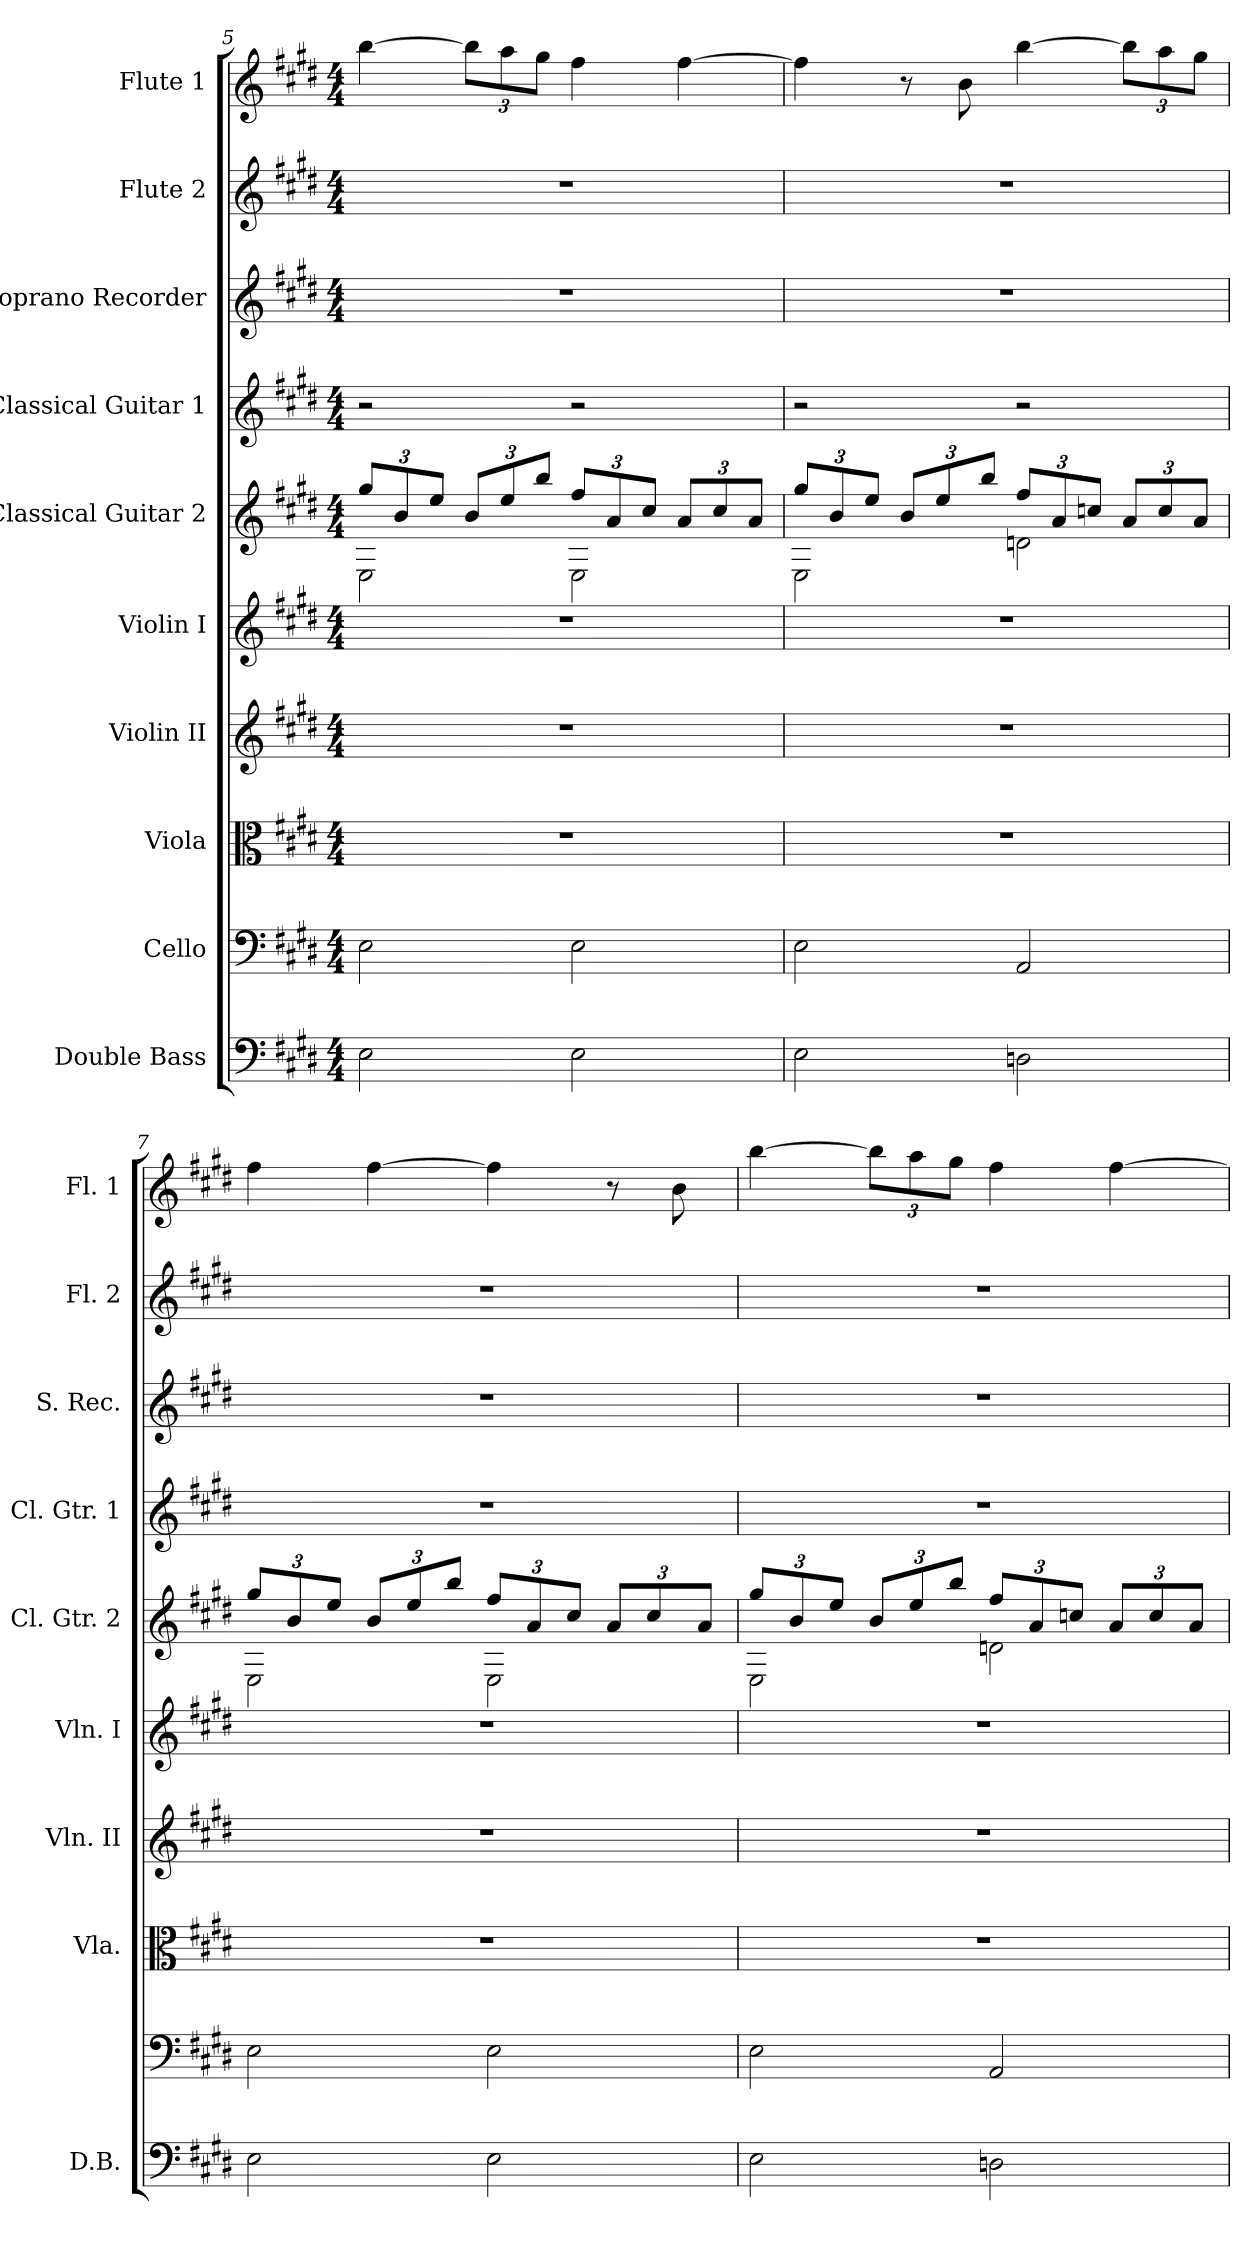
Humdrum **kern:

**kern	**kern	**kern	**kern	**kern	**kern	**kern	**kern	**kern	**kern
*part10	*part9	*part8	*part7	*part6	*part5	*part4	*part3	*part2	*part1
*staff10	*staff9	*staff8	*staff7	*staff6	*staff5	*staff4	*staff3	*staff2	*staff1
*I"Double Bass	*I"Cello	*I"Viola	*I"Violin II	*I"Violin I	*I"Classical Guitar 2	*I"Classical Guitar 1	*I"Soprano Recorder	*I"Flute 2	*I"Flute 1
*I'D.B.	*	*I'Vla.	*I'Vln. II	*I'Vln. I	*I'Cl. Gtr. 2	*I'Cl. Gtr. 1	*I'S. Rec.	*I'Fl. 2	*I'Fl. 1
*clefF4	*clefF4	*clefC3	*clefG2	*clefG2	*clefG2	*clefG2	*clefG2	*clefG2	*clefG2
*ITrd7c12	*	*	*	*	*ITrd7c12	*ITrd7c12	*ITrd-7c-12	*	*
*k[f#c#g#d#]	*k[f#c#g#d#]	*k[f#c#g#d#]	*k[f#c#g#d#]	*k[f#c#g#d#]	*k[f#c#g#d#]	*k[f#c#g#d#]	*k[f#c#g#d#]	*k[f#c#g#d#]	*k[f#c#g#d#]
*E:	*E:	*E:	*E:	*E:	*E:	*E:	*E:	*E:	*E:
*M4/4	*M4/4	*M4/4	*M4/4	*M4/4	*M4/4	*M4/4	*M4/4	*M4/4	*M4/4
=5	=5	=5	=5	=5	=5	=5	=5	=5	=5
*	*	*	*	*	*^	*	*	*	*
2EE\	2E\	1r	1r	1r	12g#/L	2EE\	2r	1r	1r	[4bb\
.	.	.	.	.	12B/	.	.	.	.	.
.	.	.	.	.	12e/J	.	.	.	.	.
.	.	.	.	.	12B/L	.	.	.	.	12bb\L]
.	.	.	.	.	12e/	.	.	.	.	12aa\
.	.	.	.	.	12b/J	.	.	.	.	12gg#\J
2EE\	2E\	.	.	.	12f#/L	2EE\	2r	.	.	4ff#\
.	.	.	.	.	12A/	.	.	.	.	.
.	.	.	.	.	12c#/J	.	.	.	.	.
.	.	.	.	.	12A/L	.	.	.	.	[4ff#\
.	.	.	.	.	12c#/	.	.	.	.	.
.	.	.	.	.	12A/J	.	.	.	.	.
=6	=6	=6	=6	=6	=6	=6	=6	=6	=6	=6
2EE\	2E\	1r	1r	1r	12g#/L	2EE\	2r	1r	1r	4ff#\]
.	.	.	.	.	12B/	.	.	.	.	.
.	.	.	.	.	12e/J	.	.	.	.	.
.	.	.	.	.	12B/L	.	.	.	.	8r
.	.	.	.	.	12e/	.	.	.	.	.
.	.	.	.	.	.	.	.	.	.	8b\
.	.	.	.	.	12b/J	.	.	.	.	.
2DDn\	2AA/	.	.	.	12f#/L	2Dn\	2r	.	.	[4bb\
.	.	.	.	.	12A/	.	.	.	.	.
.	.	.	.	.	12cn/J	.	.	.	.	.
.	.	.	.	.	12A/L	.	.	.	.	12bb\L]
.	.	.	.	.	12c/	.	.	.	.	12aa\
.	.	.	.	.	12A/J	.	.	.	.	12gg#\J
!!LO:PB:g=z
=7	=7	=7	=7	=7	=7	=7	=7	=7	=7	=7
2EE\	2E\	1r	1r	1r	12g#/L	2EE\	1r	1r	1r	4ff#\
.	.	.	.	.	12B/	.	.	.	.	.
.	.	.	.	.	12e/J	.	.	.	.	.
.	.	.	.	.	12B/L	.	.	.	.	[4ff#\
.	.	.	.	.	12e/	.	.	.	.	.
.	.	.	.	.	12b/J	.	.	.	.	.
2EE\	2E\	.	.	.	12f#/L	2EE\	.	.	.	4ff#\]
.	.	.	.	.	12A/	.	.	.	.	.
.	.	.	.	.	12c#/J	.	.	.	.	.
.	.	.	.	.	12A/L	.	.	.	.	8r
.	.	.	.	.	12c#/	.	.	.	.	.
.	.	.	.	.	.	.	.	.	.	8b\
.	.	.	.	.	12A/J	.	.	.	.	.
=8	=8	=8	=8	=8	=8	=8	=8	=8	=8	=8
2EE\	2E\	1r	1r	1r	12g#/L	2EE\	1r	1r	1r	[4bb\
.	.	.	.	.	12B/	.	.	.	.	.
.	.	.	.	.	12e/J	.	.	.	.	.
.	.	.	.	.	12B/L	.	.	.	.	12bb\L]
.	.	.	.	.	12e/	.	.	.	.	12aa\
.	.	.	.	.	12b/J	.	.	.	.	12gg#\J
2DDn\	2AA/	.	.	.	12f#/L	2Dn\	.	.	.	4ff#\
.	.	.	.	.	12A/	.	.	.	.	.
.	.	.	.	.	12cn/J	.	.	.	.	.
.	.	.	.	.	12A/L	.	.	.	.	[4ff#\
.	.	.	.	.	12c/	.	.	.	.	.
.	.	.	.	.	12A/J	.	.	.	.	.
*	*	*	*	*	*v	*v	*	*	*	*
=	=	=	=	=	=	=	=	=	=
*-	*-	*-	*-	*-	*-	*-	*-	*-	*-
